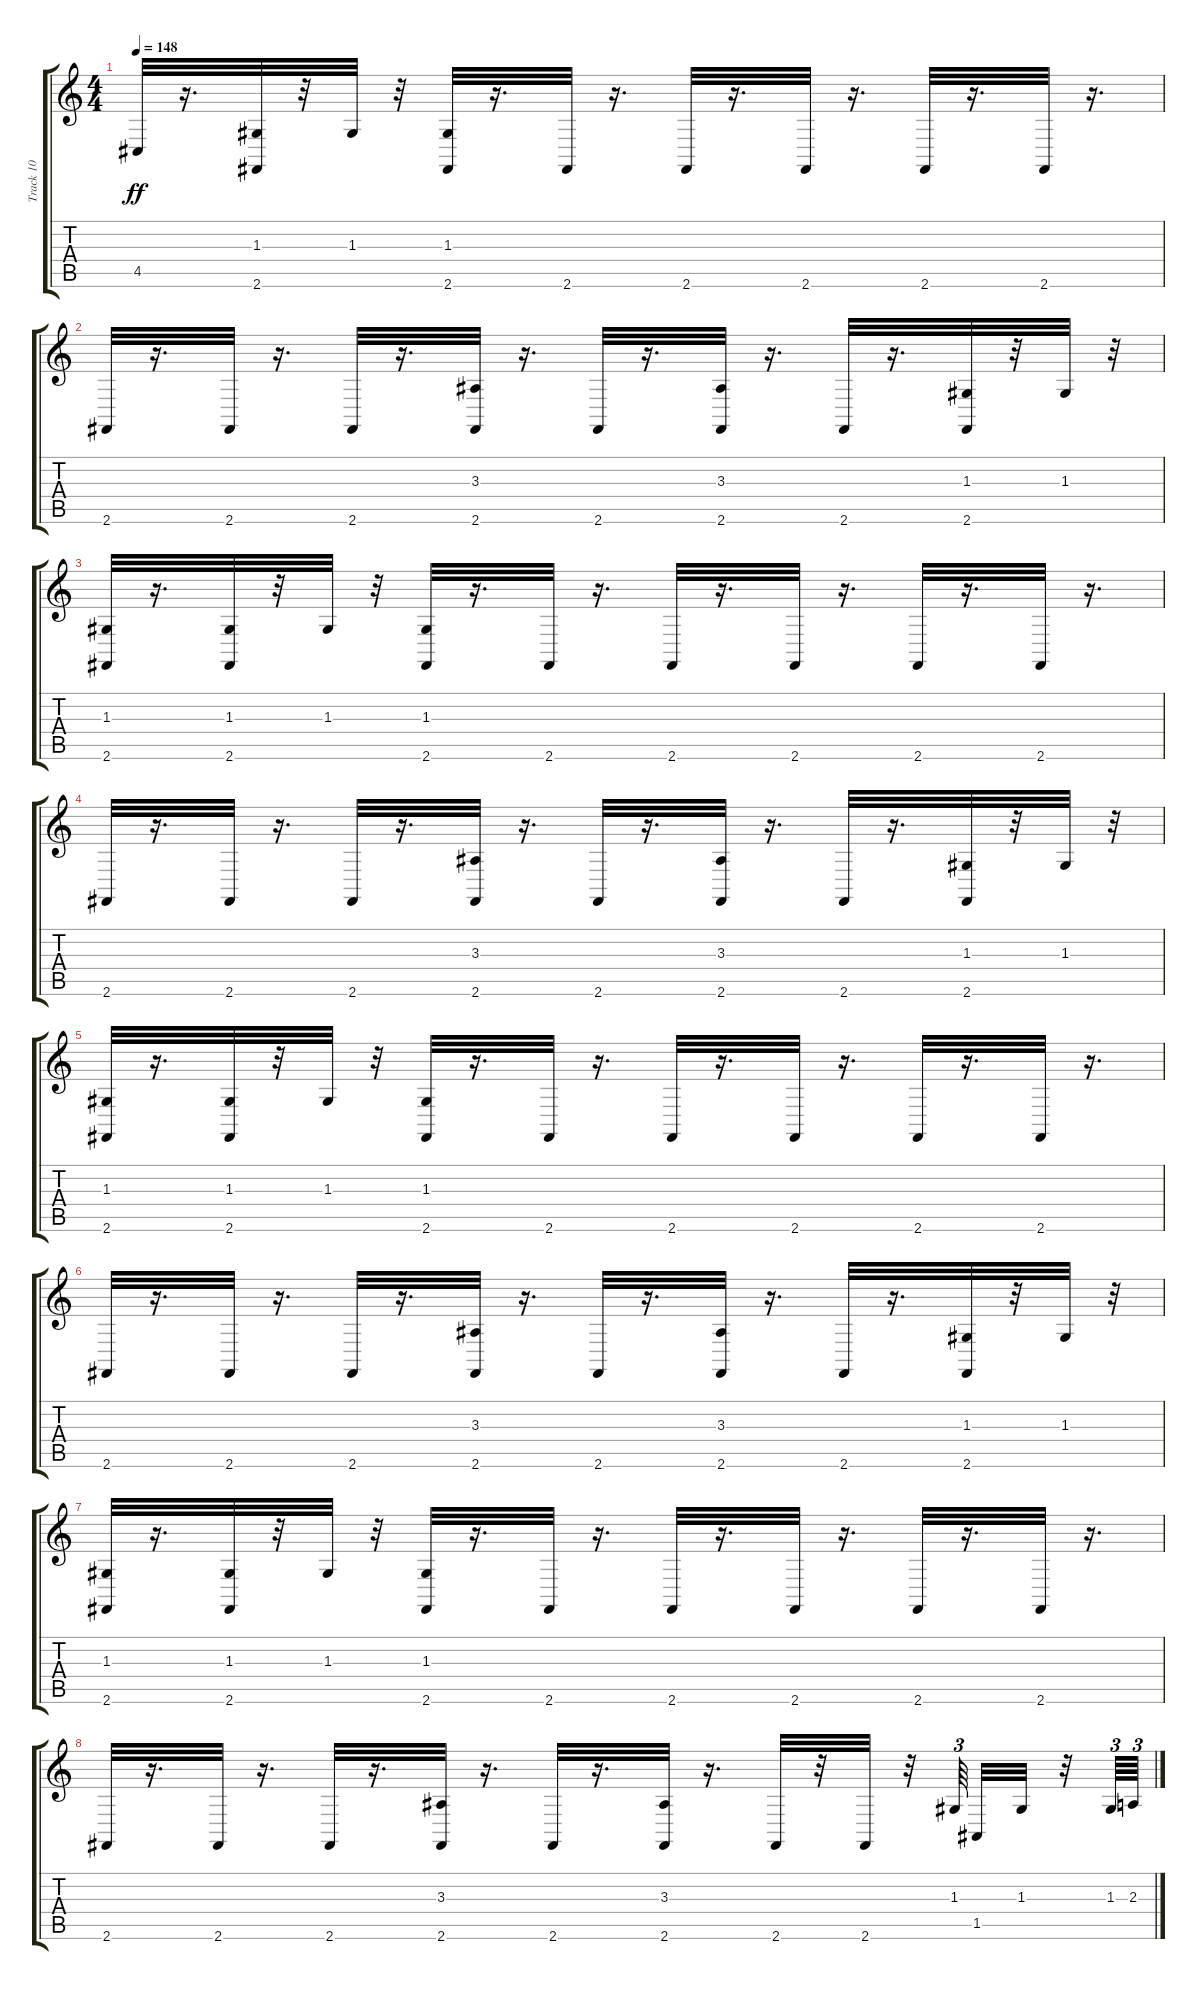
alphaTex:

\track ("Track 10" "Track 10") {instrument synthdrum}
\staff {score tabs}
\tuning (E4 B3 G3 D3 A2 E2) {hide}
\ts (4 4)
\tempo 148
\clef g2
\ks c
4.5.32{dy ff} r.16{d} (1.3 2.6).32 r.32 1.3.32 r.32 (1.3 2.6).32 r.16{d} 2.6.32 r.16{d} 2.6.32 r.16{d} 2.6.32 r.16{d} 2.6.32 r.16{d} 2.6.32 r.16{d} |
2.6.32 r.16{d} 2.6.32 r.16{d} 2.6.32 r.16{d} (3.3 2.6).32 r.16{d} 2.6.32 r.16{d} (3.3 2.6).32 r.16{d} 2.6.32 r.16{d} (1.3 2.6).32 r.32 1.3.32 r.32 |
(1.3 2.6).32 r.16{d} (1.3 2.6).32 r.32 1.3.32 r.32 (1.3 2.6).32 r.16{d} 2.6.32 r.16{d} 2.6.32 r.16{d} 2.6.32 r.16{d} 2.6.32 r.16{d} 2.6.32 r.16{d} |
2.6.32 r.16{d} 2.6.32 r.16{d} 2.6.32 r.16{d} (3.3 2.6).32 r.16{d} 2.6.32 r.16{d} (3.3 2.6).32 r.16{d} 2.6.32 r.16{d} (1.3 2.6).32 r.32 1.3.32 r.32 |
(1.3 2.6).32 r.16{d} (1.3 2.6).32 r.32 1.3.32 r.32 (1.3 2.6).32 r.16{d} 2.6.32 r.16{d} 2.6.32 r.16{d} 2.6.32 r.16{d} 2.6.32 r.16{d} 2.6.32 r.16{d} |
2.6.32 r.16{d} 2.6.32 r.16{d} 2.6.32 r.16{d} (3.3 2.6).32 r.16{d} 2.6.32 r.16{d} (3.3 2.6).32 r.16{d} 2.6.32 r.16{d} (1.3 2.6).32 r.32 1.3.32 r.32 |
(1.3 2.6).32 r.16{d} (1.3 2.6).32 r.32 1.3.32 r.32 (1.3 2.6).32 r.16{d} 2.6.32 r.16{d} 2.6.32 r.16{d} 2.6.32 r.16{d} 2.6.32 r.16{d} 2.6.32 r.16{d} |
2.6.32 r.16{d} 2.6.32 r.16{d} 2.6.32 r.16{d} (3.3 2.6).32 r.16{d} 2.6.32 r.16{d} (3.3 2.6).32 r.16{d} 2.6.32 r.32 2.6.32 r.32 1.3.64{tu (3 2) beam splitsecondary} 1.5.32 1.3.32 r.32 1.3.64{tu (3 2)} 2.3.64{tu (3 2)}
